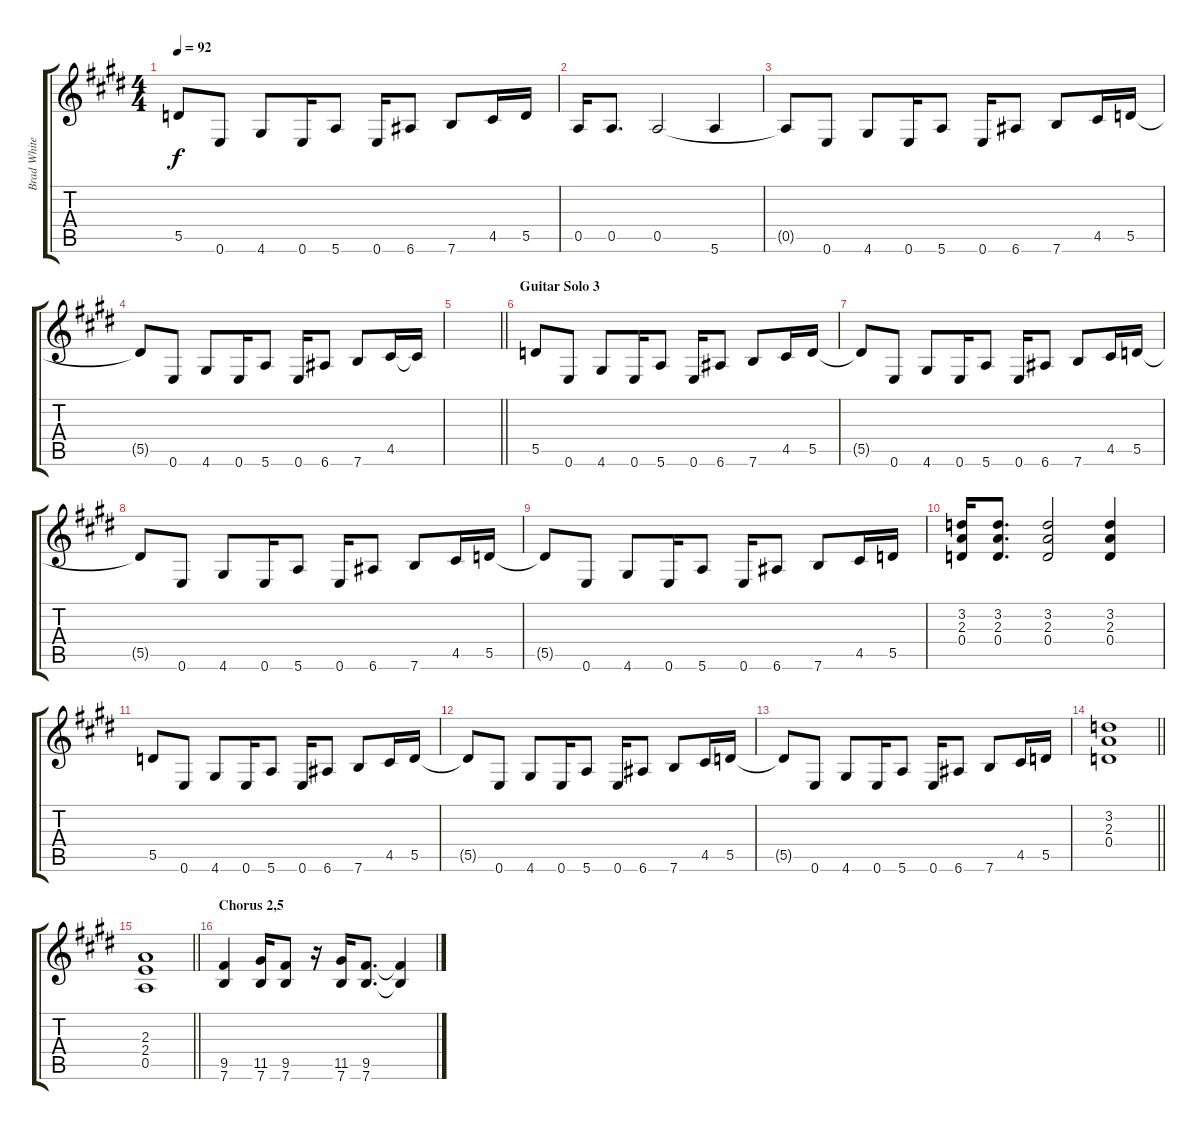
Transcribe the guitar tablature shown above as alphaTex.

\track ("Brad Whiteford" "Brad White") {instrument overdrivenguitar}
\staff {score tabs}
\tuning (E4 B3 G3 D3 A2 E2) {hide}
\ts (4 4)
\tempo 92
\clef g2
\ks e
5.5{t}.8{dy f} 0.6.8 4.6.8 0.6.16 5.6.8 0.6.16 6.6.8 7.6.8 4.5.16 5.5.16 |
0.5.16 0.5.8{d} 0.5.2 5.6.4 |
0.5{t}.8 0.6.8 4.6.8 0.6.16 5.6.8 0.6.16 6.6.8 7.6.8 4.5.16 5.5.16 |
5.5{t}.8 0.6.8 4.6.8 0.6.16 5.6.8 0.6.16 6.6.8 7.6.8 4.5.16 4.5{t}.16 |
\barLineRight lightlight
|
\section ("" "Guitar Solo 3")
5.5.8 0.6.8 4.6.8 0.6.16 5.6.8 0.6.16 6.6.8 7.6.8 4.5.16 5.5.16 |
5.5{t}.8 0.6.8 4.6.8 0.6.16 5.6.8 0.6.16 6.6.8 7.6.8 4.5.16 5.5.16 |
5.5{t}.8 0.6.8 4.6.8 0.6.16 5.6.8 0.6.16 6.6.8 7.6.8 4.5.16 5.5.16 |
5.5{t}.8 0.6.8 4.6.8 0.6.16 5.6.8 0.6.16 6.6.8 7.6.8 4.5.16 5.5.16 |
(3.2 2.3 0.4).16 (3.2 2.3 0.4).8{d} (3.2 2.3 0.4).2 (3.2 2.3 0.4).4 |
5.5.8 0.6.8 4.6.8 0.6.16 5.6.8 0.6.16 6.6.8 7.6.8 4.5.16 5.5.16 |
5.5{t}.8 0.6.8 4.6.8 0.6.16 5.6.8 0.6.16 6.6.8 7.6.8 4.5.16 5.5.16 |
5.5{t}.8 0.6.8 4.6.8 0.6.16 5.6.8 0.6.16 6.6.8 7.6.8 4.5.16 5.5.16 |
\barLineRight lightlight
(3.2 2.3 0.4).1 |
\barLineRight lightlight
(2.3 2.4 0.5).1 |
\section ("" "Chorus 2,5")
(9.5 7.6).4 (11.5 7.6).16 (9.5 7.6).8 r.16 (11.5 7.6).16 (9.5 7.6).8{d} (9.5{t} 7.6{t}).4
